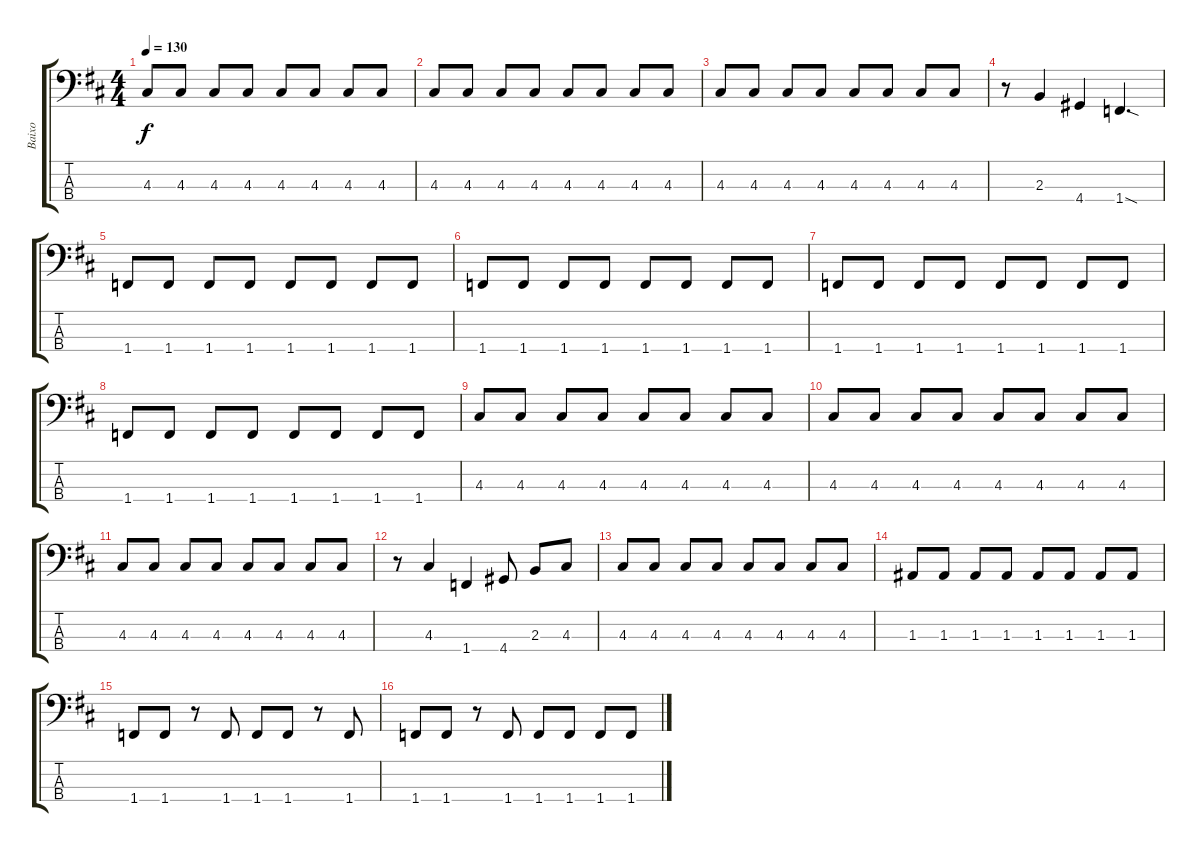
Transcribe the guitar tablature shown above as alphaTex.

\track ("Baixo" "Baixo") {instrument electricbasspick}
\staff {score tabs}
\tuning (G2 D2 A1 E1) {hide}
\ts (4 4)
\tempo 130
\clef f4
\ks d
4.3.8{dy f} 4.3.8 4.3.8 4.3.8 4.3.8 4.3.8 4.3.8 4.3.8 |
4.3.8 4.3.8 4.3.8 4.3.8 4.3.8 4.3.8 4.3.8 4.3.8 |
4.3.8 4.3.8 4.3.8 4.3.8 4.3.8 4.3.8 4.3.8 4.3.8 |
r.8 2.3.4 4.4.4 1.4{sod}.4{d} |
1.4.8 1.4.8 1.4.8 1.4.8 1.4.8 1.4.8 1.4.8 1.4.8 |
1.4.8 1.4.8 1.4.8 1.4.8 1.4.8 1.4.8 1.4.8 1.4.8 |
1.4.8 1.4.8 1.4.8 1.4.8 1.4.8 1.4.8 1.4.8 1.4.8 |
1.4.8 1.4.8 1.4.8 1.4.8 1.4.8 1.4.8 1.4.8 1.4.8 |
4.3.8 4.3.8 4.3.8 4.3.8 4.3.8 4.3.8 4.3.8 4.3.8 |
4.3.8 4.3.8 4.3.8 4.3.8 4.3.8 4.3.8 4.3.8 4.3.8 |
4.3.8 4.3.8 4.3.8 4.3.8 4.3.8 4.3.8 4.3.8 4.3.8 |
r.8 4.3.4 1.4.4 4.4.8 2.3.8 4.3.8 |
4.3.8 4.3.8 4.3.8 4.3.8 4.3.8 4.3.8 4.3.8 4.3.8 |
1.3.8 1.3.8 1.3.8 1.3.8 1.3.8 1.3.8 1.3.8 1.3.8 |
1.4.8 1.4.8 r.8 1.4.8 1.4.8 1.4.8 r.8 1.4.8 |
1.4.8 1.4.8 r.8 1.4.8 1.4.8 1.4.8 1.4.8 1.4.8
